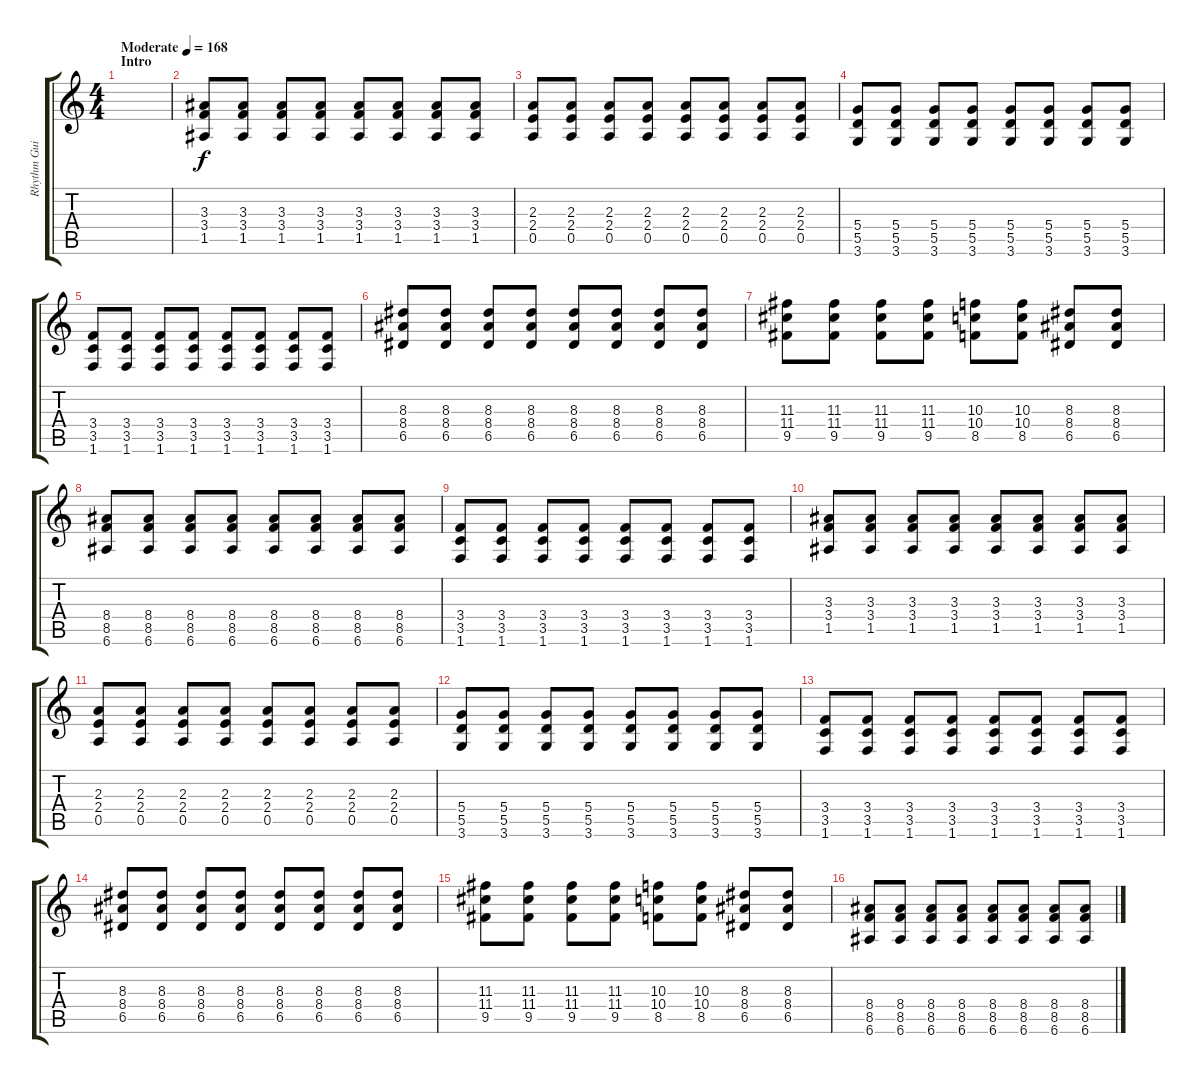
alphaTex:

\track ("Rhythm Guitar" "Rhythm Gui") {instrument distortionguitar}
\staff {score tabs}
\tuning (E4 B3 G3 D3 A2 E2) {hide}
\ts (4 4)
\section ("" "Intro")
\tempo (168 "Moderate")
\clef g2
\ks c
|
(3.3 3.4 1.5).8 (3.3 3.4 1.5).8 (3.3 3.4 1.5).8 (3.3 3.4 1.5).8 (3.3 3.4 1.5).8 (3.3 3.4 1.5).8 (3.3 3.4 1.5).8 (3.3 3.4 1.5).8 |
(2.3 2.4 0.5).8 (2.3 2.4 0.5).8 (2.3 2.4 0.5).8 (2.3 2.4 0.5).8 (2.3 2.4 0.5).8 (2.3 2.4 0.5).8 (2.3 2.4 0.5).8 (2.3 2.4 0.5).8 |
(5.4 5.5 3.6).8 (5.4 5.5 3.6).8 (5.4 5.5 3.6).8 (5.4 5.5 3.6).8 (5.4 5.5 3.6).8 (5.4 5.5 3.6).8 (5.4 5.5 3.6).8 (5.4 5.5 3.6).8 |
(3.4 3.5 1.6).8 (3.4 3.5 1.6).8 (3.4 3.5 1.6).8 (3.4 3.5 1.6).8 (3.4 3.5 1.6).8 (3.4 3.5 1.6).8 (3.4 3.5 1.6).8 (3.4 3.5 1.6).8 |
(8.3 8.4 6.5).8 (8.3 8.4 6.5).8 (8.3 8.4 6.5).8 (8.3 8.4 6.5).8 (8.3 8.4 6.5).8 (8.3 8.4 6.5).8 (8.3 8.4 6.5).8 (8.3 8.4 6.5).8 |
(11.3 11.4 9.5).8 (11.3 11.4 9.5).8 (11.3 11.4 9.5).8 (11.3 11.4 9.5).8 (10.3 10.4 8.5).8 (10.3 10.4 8.5).8 (8.3 8.4 6.5).8 (8.3 8.4 6.5).8 |
(8.4 8.5 6.6).8 (8.4 8.5 6.6).8 (8.4 8.5 6.6).8 (8.4 8.5 6.6).8 (8.4 8.5 6.6).8 (8.4 8.5 6.6).8 (8.4 8.5 6.6).8 (8.4 8.5 6.6).8 |
(3.4 3.5 1.6).8 (3.4 3.5 1.6).8 (3.4 3.5 1.6).8 (3.4 3.5 1.6).8 (3.4 3.5 1.6).8 (3.4 3.5 1.6).8 (3.4 3.5 1.6).8 (3.4 3.5 1.6).8 |
(3.3 3.4 1.5).8 (3.3 3.4 1.5).8 (3.3 3.4 1.5).8 (3.3 3.4 1.5).8 (3.3 3.4 1.5).8 (3.3 3.4 1.5).8 (3.3 3.4 1.5).8 (3.3 3.4 1.5).8 |
(2.3 2.4 0.5).8 (2.3 2.4 0.5).8 (2.3 2.4 0.5).8 (2.3 2.4 0.5).8 (2.3 2.4 0.5).8 (2.3 2.4 0.5).8 (2.3 2.4 0.5).8 (2.3 2.4 0.5).8 |
(5.4 5.5 3.6).8 (5.4 5.5 3.6).8 (5.4 5.5 3.6).8 (5.4 5.5 3.6).8 (5.4 5.5 3.6).8 (5.4 5.5 3.6).8 (5.4 5.5 3.6).8 (5.4 5.5 3.6).8 |
(3.4 3.5 1.6).8 (3.4 3.5 1.6).8 (3.4 3.5 1.6).8 (3.4 3.5 1.6).8 (3.4 3.5 1.6).8 (3.4 3.5 1.6).8 (3.4 3.5 1.6).8 (3.4 3.5 1.6).8 |
(8.3 8.4 6.5).8 (8.3 8.4 6.5).8 (8.3 8.4 6.5).8 (8.3 8.4 6.5).8 (8.3 8.4 6.5).8 (8.3 8.4 6.5).8 (8.3 8.4 6.5).8 (8.3 8.4 6.5).8 |
(11.3 11.4 9.5).8 (11.3 11.4 9.5).8 (11.3 11.4 9.5).8 (11.3 11.4 9.5).8 (10.3 10.4 8.5).8 (10.3 10.4 8.5).8 (8.3 8.4 6.5).8 (8.3 8.4 6.5).8 |
(8.4 8.5 6.6).8 (8.4 8.5 6.6).8 (8.4 8.5 6.6).8 (8.4 8.5 6.6).8 (8.4 8.5 6.6).8 (8.4 8.5 6.6).8 (8.4 8.5 6.6).8 (8.4 8.5 6.6).8
